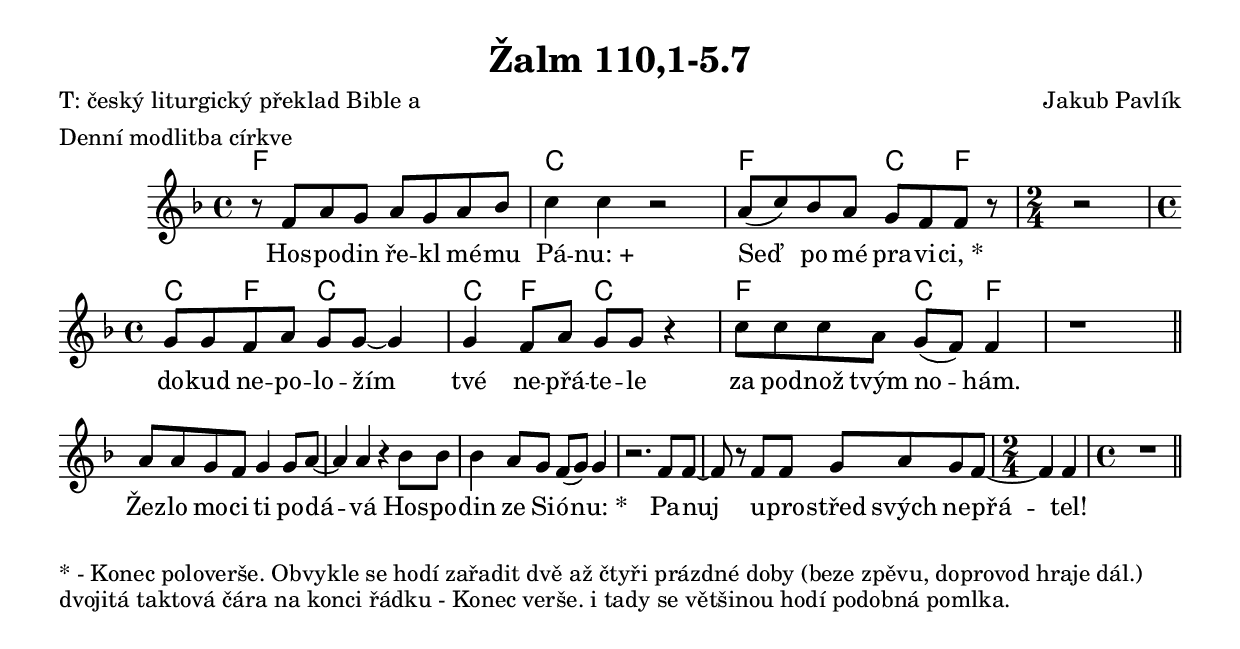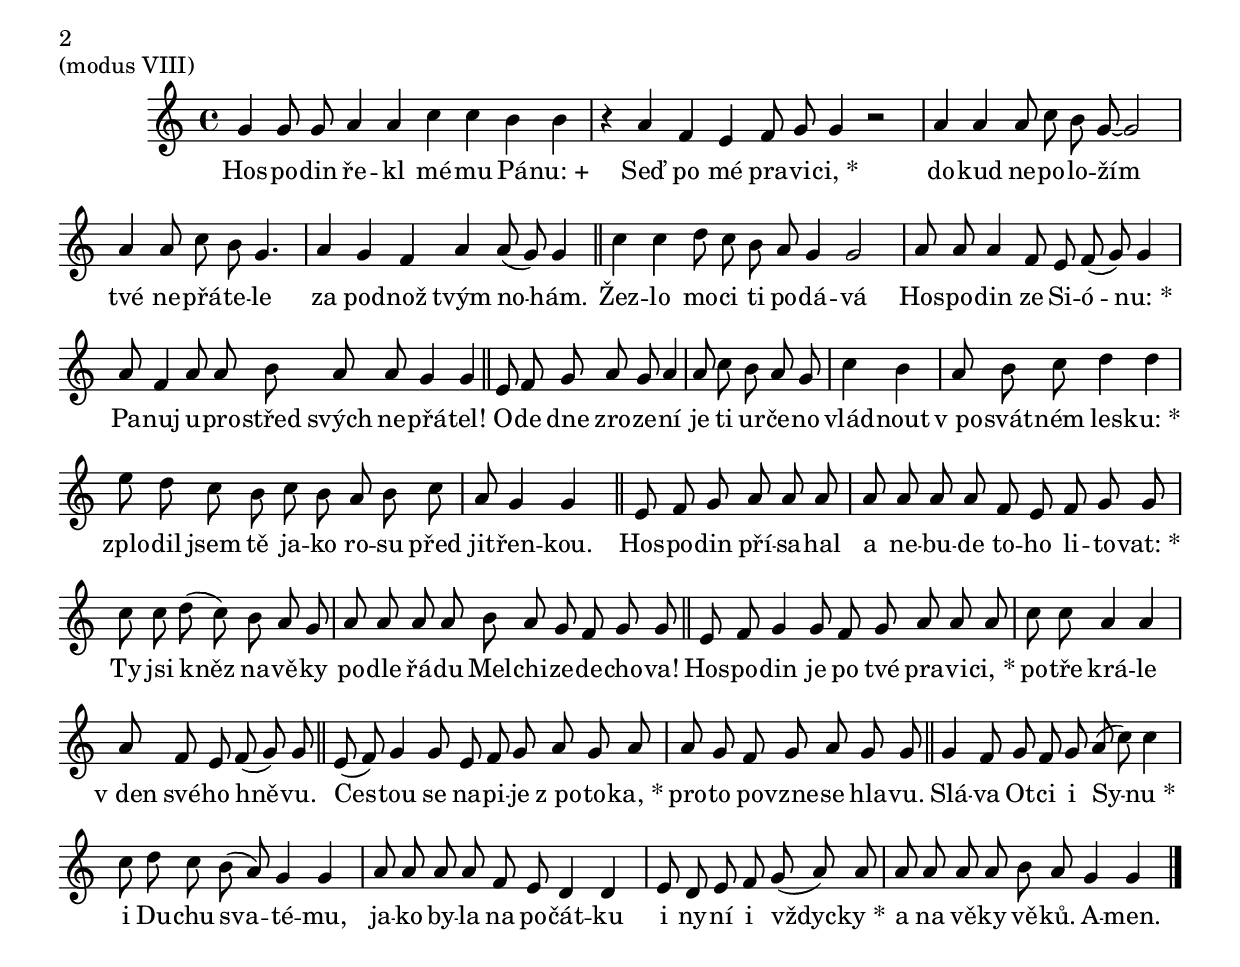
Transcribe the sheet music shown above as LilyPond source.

\version "2.16.0"

\include "spolecne/tiraz.ly"

\header {
  title = "Žalm 110,1-5.7"
  composer = "Jakub Pavlík"
  poet = \markup\column{
           \line{"T: český liturgický překlad Bible a"}
           \line{"Denní modlitba církve"}
  }
}

\layout {
  ragged-last = ##f
  
  \context {
    \Score
    \remove Bar_number_engraver
  }
  \context {
    \Staff
    \remove Custos_engraver
  }
}

\paper {
  ragged-bottom = ##t
}

text = \lyricmode {
  % 1
  Hos -- po -- din ře -- kl mé -- mu Pá -- nu:_+
  Seď po mé pra -- vi -- ci,_*
  do -- kud ne -- po -- lo -- žím tvé ne -- přá -- te -- le 
  za pod -- nož tvým no -- hám.

  % 2
  Žez -- lo mo -- ci ti po -- dá -- vá 
  Hos -- po -- din ze Si -- ó -- nu:_*
  Pa -- nuj u -- pro -- střed svých ne -- přá -- tel! 
  
  % 3
  O -- de dne zro -- ze -- ní je ti ur -- če -- no 
  vlád -- nout v_po -- svát -- ném les -- ku:_*
  zplo -- dil jsem tě ja -- ko ro -- su před jit -- řen -- kou.
  
  % 4
  Hos -- po -- din pří -- sa -- hal 
  a ne -- bu -- de to -- ho li -- to -- vat:_*
  Ty jsi kněz na -- vě -- ky 
  po -- dle řá -- du Mel -- chi -- ze -- de -- cho -- va!
  
  % 5
  Hos -- po -- din je po tvé pra -- vi -- ci,_*
  po -- tře krá -- le v_den své -- ho hně -- vu. 
  
  % 6
  Ces -- tou se na -- pi -- je z_po -- to -- ka,_*
  pro -- to po -- vzne -- se hla -- vu.
  
  %10
  Slá -- va Ot -- ci i Sy -- nu_*
  i Du -- chu sva -- té -- mu,
  %11
  ja -- ko by -- la na po -- čát -- ku i ny -- ní i vždyc -- ky_*
  a na vě -- ky vě -- ků. A -- men.
}

akordy = \chords {
  % 1
  f1 c1 
  f2 c4 f4 s2
  c4 f4 c2    c4 f4 c2   f2 c4 f4
  
  
}

po = \mark\markup{*}
ve = \mark\markup{//}

melodie = \relative c' {
  \override Score.RehearsalMark #'break-align-symbols = #'(staff-bar)
  % chci znacky na konci radku, ne na zacatku noveho
  \override Score.RehearsalMark #'break-visibility = #begin-of-line-invisible
  
  \key f \major
  
  % 1
  r8 f a g a g a bes c4 c r2 |
  a8( c) bes a g f f r8 \time 2/4 r2
  \time 4/4 g8 g f a g g8~ g4  g4 f8 a g g r4 c8 c c a g8( f) f4 
  r1 \bar "||" \break
  
  % 2
  a8 a g f g4 g8 a~ a4 a r4 bes8 bes bes4 a8 g f( g) g4 r2.
  f8 f~ f r8 f f g a g f~ \time 2/4 f4 f4 \time 4/4 r1 \bar "||" \break
}

% zalm
\score {
  <<
    \akordy
    \melodie
    \addlyrics { \text }
  >>
  \header{
    
  }
}

\markup\justify{
  * - Konec poloverše. Obvykle se hodí zařadit dvě až čtyři prázdné doby
  (beze zpěvu, doprovod hraje dál.)
}
\markup\justify{
  dvojitá taktová čára na konci řádku - Konec verše. 
  i tady se většinou hodí podobná pomlka.
}

\pageBreak

% ------------- jina verze

akordyB = \chords {
  % 1
  
}


melodieB = \relative c'' {
  \override Score.RehearsalMark #'break-align-symbols = #'(staff-bar)
  % chci znacky na konci radku, ne na zacatku noveho
  \override Score.RehearsalMark #'break-visibility = #begin-of-line-invisible
  
  \cadenzaOn
    
  % 1
  g4 g8 g a4 a c c b b \bar "|"
  r4 a f e f8 g g4 r2 \bar "|"
  a4 a a8 c b g~ g2 \bar "|"
  a4 a8 c b g4. \bar "|"
  a4 g f a a8( g) g4 \bar "||"
  
  % 2
  c4 c d8 c b a g4 g2 \bar "|"
  a8 a a4 f8 e f( g) g4  \bar "|"
  a8 f4 a8 a b a a g4 g \bar "||"
  
  % 3 
  e8 f g a g a4 \bar "|" a8 c b a g \bar "|"
  c4 b \bar "|" a8 b c d4 d \bar "|"
  e8 d c b c b a b c \bar "|" a g4 g \bar "||"
  
  % 4
  e8 f g a a a \bar "|" a a a a f e f g g \bar "|"
  c8 c d( c) b a g \bar "|"
  a a a a b a g f g g \bar "||"
  
  % 5
  e8 f g4 g8 f g a a a \bar "|"
  c8 c a4 a \bar "|" a8 f e f( g) g \bar "||"
  
  e8( f) g4 g8 e f g a g a \bar "|"
  a8 g f g a g g \bar "||"
  
  g4 f8 g f g a( c) c4 \bar "|"
  c8 d c b( a) g4 g \bar "|"
  a8 a a a f e d4 d \bar "|" 
  e8 d e f g( a) a \bar "|"
  a a a a b a g4 g \bar "|."
}

% zalm
\score {
  <<
    \akordyB
    \melodieB
    \addlyrics { \text }
  >>
  \header{
    piece = "(modus VIII)"
  }
}